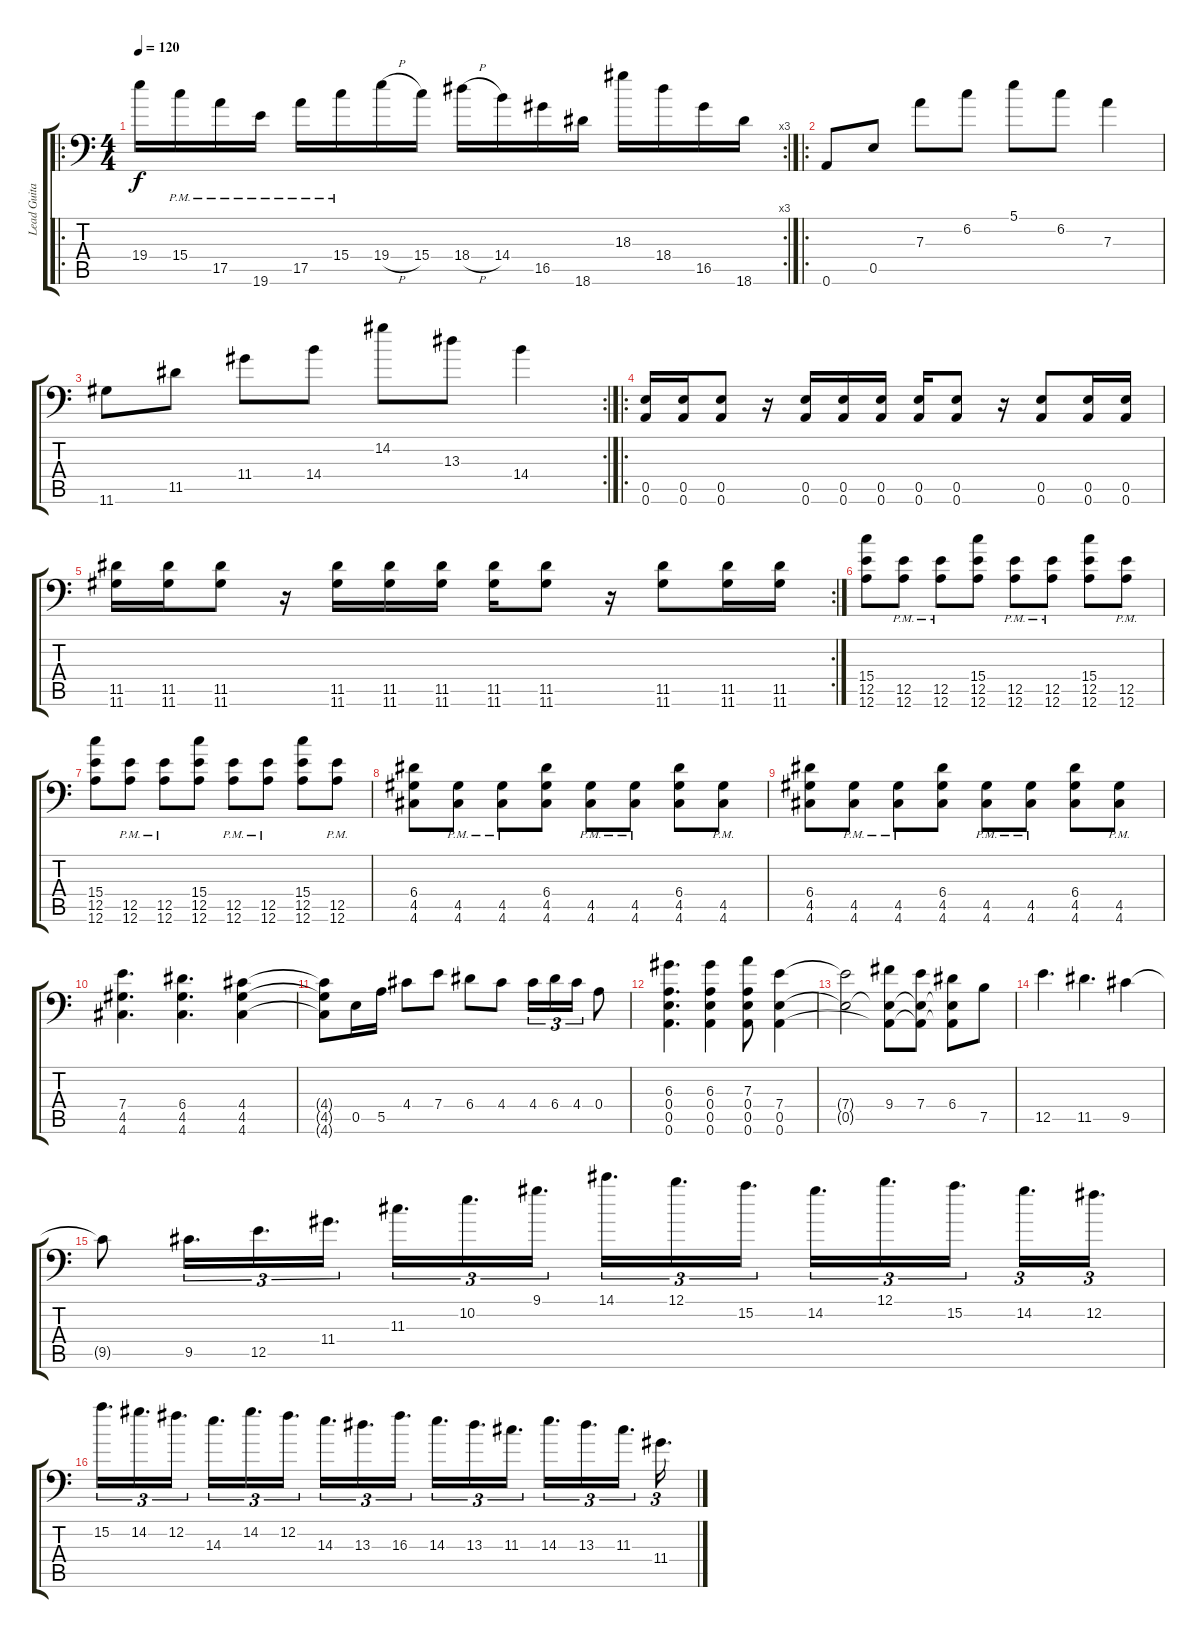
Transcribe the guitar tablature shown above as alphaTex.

\track ("Lead Guitar" "Lead Guita") {instrument distortionguitar}
\staff {score tabs}
\tuning (B3 Gb3 D3 A2 E2 A1) {hide}
\ro
\rc 3
\ts (4 4)
\tempo 120
\clef f4
\ks c
19.4.16{dy f} 15.4{pm}.16 17.5{pm}.16 19.6{pm}.16 17.5{pm}.16 15.4{pm}.16 19.4{h}.16 15.4.16 18.4{h}.16 14.4.16 16.5.16 18.6.16 18.3.16 18.4.16 16.5.16 18.6.16 |
\ro
0.6.8 0.5.8 7.3.8 6.2.8 5.1.8 6.2.8 7.3.4 |
\rc 2
11.6.8 11.5.8 11.4.8 14.4.8 14.2.8 13.3.8 14.4.4 |
\ro
(0.5 0.6).16 (0.5 0.6).16 (0.5 0.6).8 r.16 (0.5 0.6).16 (0.5 0.6).16 (0.5 0.6).16 (0.5 0.6).16 (0.5 0.6).8 r.16 (0.5 0.6).8 (0.5 0.6).16 (0.5 0.6).16 |
\rc 2
(11.5 11.6).16 (11.5 11.6).16 (11.5 11.6).8 r.16 (11.5 11.6).16 (11.5 11.6).16 (11.5 11.6).16 (11.5 11.6).16 (11.5 11.6).8 r.16 (11.5 11.6).8 (11.5 11.6).16 (11.5 11.6).16 |
(15.4 12.5 12.6).8 (12.5{pm} 12.6{pm}).8 (12.5{pm} 12.6{pm}).8 (15.4 12.5 12.6).8 (12.5{pm} 12.6{pm}).8 (12.5{pm} 12.6{pm}).8 (15.4 12.5 12.6).8 (12.5{pm} 12.6{pm}).8 |
(15.4 12.5 12.6).8 (12.5{pm} 12.6{pm}).8 (12.5{pm} 12.6{pm}).8 (15.4 12.5 12.6).8 (12.5{pm} 12.6{pm}).8 (12.5{pm} 12.6{pm}).8 (15.4 12.5 12.6).8 (12.5{pm} 12.6{pm}).8 |
(6.4 4.5 4.6).8 (4.5{pm} 4.6{pm}).8 (4.5{pm} 4.6{pm}).8 (6.4 4.5 4.6).8 (4.5{pm} 4.6{pm}).8 (4.5{pm} 4.6{pm}).8 (6.4 4.5 4.6).8 (4.5{pm} 4.6{pm}).8 |
(6.4 4.5 4.6).8 (4.5{pm} 4.6{pm}).8 (4.5{pm} 4.6{pm}).8 (6.4 4.5 4.6).8 (4.5{pm} 4.6{pm}).8 (4.5{pm} 4.6{pm}).8 (6.4 4.5 4.6).8 (4.5{pm} 4.6{pm}).8 |
(7.4 4.5 4.6).4{d} (6.4 4.5 4.6).4{d} (4.4 4.5 4.6).4 |
(4.4{t} 4.5{t} 4.6{t}).8 0.5.16 5.5.16 4.4.8 7.4.8 6.4.8 4.4.8 4.4.16{tu (3 2)} 6.4.16{tu (3 2)} 4.4.16{tu (3 2)} 0.4.8 |
(6.3 0.4 0.5 0.6).4{d} (6.3 0.4 0.5 0.6).4 (7.3 0.4 0.5 0.6).8 (7.4 0.5 0.6).4 |
(7.4{t} 0.5{t}).2 (9.4 0.5{t} 0.6{t}).8 (7.4 0.5{t} 0.6{t}).8 (6.4 0.5{t} 0.6{t}).8 7.5.8 |
12.5.4{d} 11.5.4{d} 9.5.4 |
9.5{t}.8 9.5.16{d tu (3 2)} 12.5.16{d tu (3 2)} 11.4.16{d tu (3 2)} 11.3.16{d tu (3 2)} 10.2.16{d tu (3 2)} 9.1.16{d tu (3 2)} 14.1.16{d tu (3 2)} 12.1.16{d tu (3 2)} 15.2.16{d tu (3 2)} 14.2.16{d tu (3 2)} 12.1.16{d tu (3 2)} 15.2.16{d tu (3 2)} 14.2.16{d tu (3 2)} 12.2.16{d tu (3 2)} |
15.2.16{d tu (3 2)} 14.2.16{d tu (3 2)} 12.2.16{d tu (3 2)} 14.3.16{d tu (3 2)} 14.2.16{d tu (3 2)} 12.2.16{d tu (3 2)} 14.3.16{d tu (3 2)} 13.3.16{d tu (3 2)} 16.3.16{d tu (3 2)} 14.3.16{d tu (3 2)} 13.3.16{d tu (3 2)} 11.3.16{d tu (3 2)} 14.3.16{d tu (3 2)} 13.3.16{d tu (3 2)} 11.3.16{d tu (3 2)} 11.4.16{d tu (3 2)}
